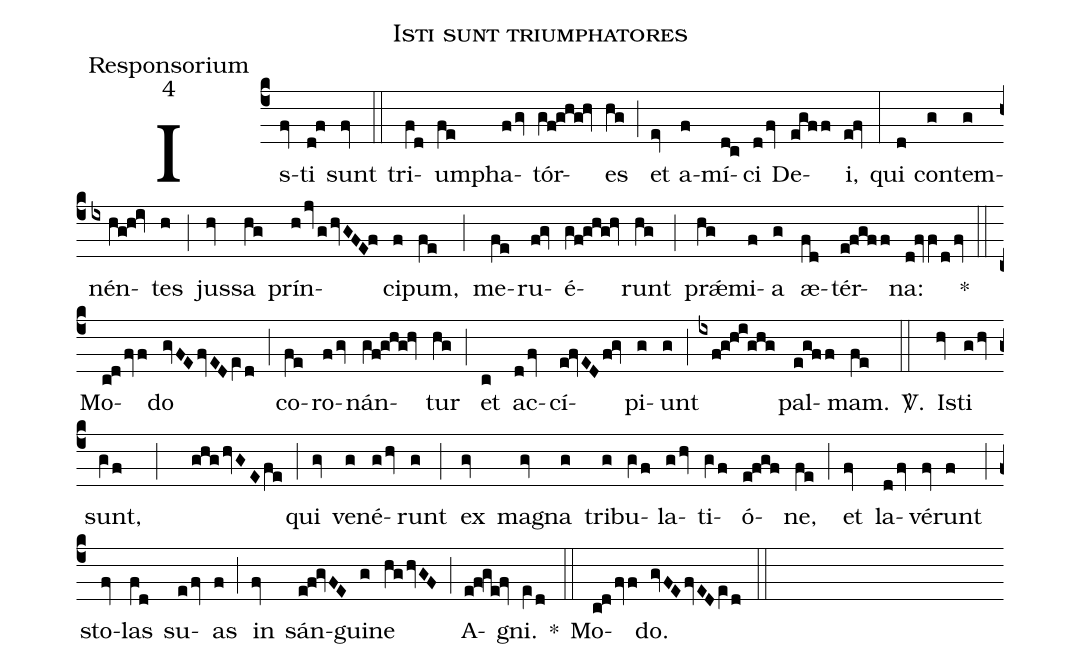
name:Isti sunt triumphatores;
office-part:Responsorium;
mode:4;
%%
(c4)Is(fv)ti(d!f) sunt(fv) (::) tri(fV!d)um(fV!e)pha(fgv)tór(gf!ghg!hv)es(hg) (;) et(ev) a-(f)mí(d!c)ci(dfv) De(egff)i,(e!fv) (:) qui(d) con(g)tem(g)nén(ix/hV!g!h!iv)tes(h) (;) jus(hv)sa(hV!g) prín(hjvghvGFE!f)ci(f)pum,(fe) (;) me(fe)ru(f!gv)é(gV!f!g!h!g!hv)runt(hg) (;) pr<sp>'ae</sp>(hg)mi(f)a(g) æ-(fd)tér(e!f!g!f/f)na:(d!fvfVdfv) *(::) Mo(c!dfv/f)do(gvFEfvEDeVd) (;) co(fe)ro(fgv)nán(gV!f!g!h!g!hv)tur(hg) (;)  et(c) ac(dfv)cí(e!fvEDf!gv)pi(g)unt(g) (;) (ixf!g!h!i!ghg)  pal(e!g!ff)mam.(fe)  <sp>V/</sp>.(::) Is(hv)ti(ghv) sunt,(gVf ; ghghvGEfe) (;) qui(gv) ven(g)é(ghv)runt(g) (;)  ex(gv) ma(gv)gna(g) tri(g)bu(gVf)la(ghv)ti(gVf)ó(e!f!g!f)ne,(fe) (;) et(fv) la(dfv)vér(fv)unt(f) (;) sto(fv)las(fV!d) su(efv)as(f) (;) in(fv) sán(e!f!gvFE)gui(g)ne(hV!ghvGF) (;) A-(e!f!ge!fv)gni.(eVd) *(::) Mo(c!dfv/f)do.(gvFEfvEDeVd) (::)
